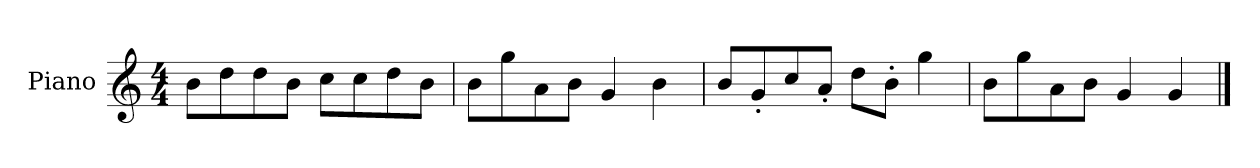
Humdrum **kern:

**kern
*part1
*staff1
*I"Piano
*I'P-no
*clefG2
*k[]
*M4/4
*MM90
=1
8b\L
8dd\
8dd\
8b\J
8cc\L
8cc\
8dd\
8b\J
=2
8b\L
8gg\
8a\
8b\J
4g/
4b\
=3
8b/L
8g'/
8cc/
8a'/J
8dd\L
8b'\J
4gg\
=4
8b\L
8gg\
8a\
8b\J
4g/
4g/
==
*-
